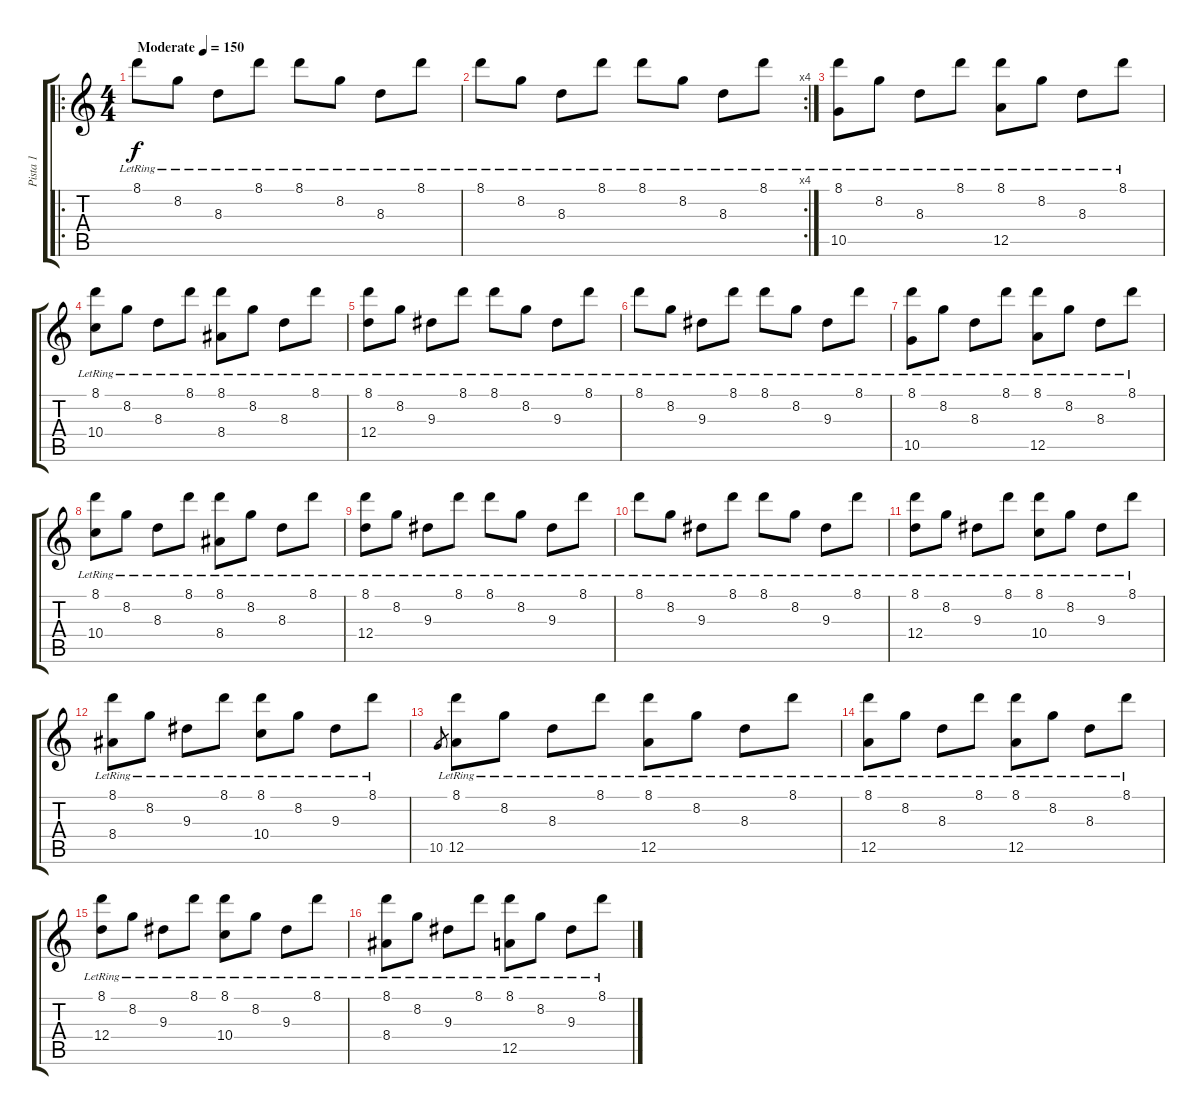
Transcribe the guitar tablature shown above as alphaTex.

\track ("Pista 1" "Pista 1") {instrument acousticguitarnylon}
\staff {score tabs}
\tuning (Gb4 B3 Gb3 D3 A2 E2) {hide}
\ro
\ts (4 4)
\tempo (150 "Moderate")
\clef g2
\ks c
8.1{lr}.8{dy f instrument acousticguitarnylon} 8.2{lr}.8 8.3{lr}.8 8.1{lr}.8 8.1{lr}.8 8.2{lr}.8 8.3{lr}.8 8.1{lr}.8 |
\rc 4
8.1{lr}.8 8.2{lr}.8 8.3{lr}.8 8.1{lr}.8 8.1{lr}.8 8.2{lr}.8 8.3{lr}.8 8.1{lr}.8 |
(8.1{lr} 10.5{lr}).8 8.2{lr}.8 8.3{lr}.8 8.1{lr}.8 (8.1{lr} 12.5{lr}).8 8.2{lr}.8 8.3{lr}.8 8.1{lr}.8 |
(8.1{lr} 10.4{lr}).8 8.2{lr}.8 8.3{lr}.8 8.1{lr}.8 (8.1{lr} 8.4{lr}).8 8.2{lr}.8 8.3{lr}.8 8.1{lr}.8 |
(8.1{lr} 12.4{lr}).8 8.2{lr}.8 9.3{lr}.8 8.1{lr}.8 8.1{lr}.8 8.2{lr}.8 9.3{lr}.8 8.1{lr}.8 |
8.1{lr}.8 8.2{lr}.8 9.3{lr}.8 8.1{lr}.8 8.1{lr}.8 8.2{lr}.8 9.3{lr}.8 8.1{lr}.8 |
(8.1{lr} 10.5{lr}).8 8.2{lr}.8 8.3{lr}.8 8.1{lr}.8 (8.1{lr} 12.5{lr}).8 8.2{lr}.8 8.3{lr}.8 8.1{lr}.8 |
(8.1{lr} 10.4{lr}).8 8.2{lr}.8 8.3{lr}.8 8.1{lr}.8 (8.1{lr} 8.4{lr}).8 8.2{lr}.8 8.3{lr}.8 8.1{lr}.8 |
(8.1{lr} 12.4{lr}).8 8.2{lr}.8 9.3{lr}.8 8.1{lr}.8 8.1{lr}.8 8.2{lr}.8 9.3{lr}.8 8.1{lr}.8 |
8.1{lr}.8 8.2{lr}.8 9.3{lr}.8 8.1{lr}.8 8.1{lr}.8 8.2{lr}.8 9.3{lr}.8 8.1{lr}.8 |
(8.1{lr} 12.4{lr}).8 8.2{lr}.8 9.3{lr}.8 8.1{lr}.8 (8.1{lr} 10.4{lr}).8 8.2{lr}.8 9.3{lr}.8 8.1{lr}.8 |
(8.1{lr} 8.4{lr}).8 8.2{lr}.8 9.3{lr}.8 8.1{lr}.8 (8.1{lr} 10.4{lr}).8 8.2{lr}.8 9.3{lr}.8 8.1{lr}.8 |
10.5.8{gr} (8.1{lr} 12.5{lr}).8 8.2{lr}.8 8.3{lr}.8 8.1{lr}.8 (8.1{lr} 12.5{lr}).8 8.2{lr}.8 8.3{lr}.8 8.1{lr}.8 |
(8.1{lr} 12.5{lr}).8 8.2{lr}.8 8.3{lr}.8 8.1{lr}.8 (8.1{lr} 12.5{lr}).8 8.2{lr}.8 8.3{lr}.8 8.1{lr}.8 |
(8.1{lr} 12.4{lr}).8 8.2{lr}.8 9.3{lr}.8 8.1{lr}.8 (8.1{lr} 10.4{lr}).8 8.2{lr}.8 9.3{lr}.8 8.1{lr}.8 |
(8.1{lr} 8.4{lr}).8 8.2{lr}.8 9.3{lr}.8 8.1{lr}.8 (8.1{lr} 12.5{lr}).8 8.2{lr}.8 9.3{lr}.8 8.1{lr}.8
